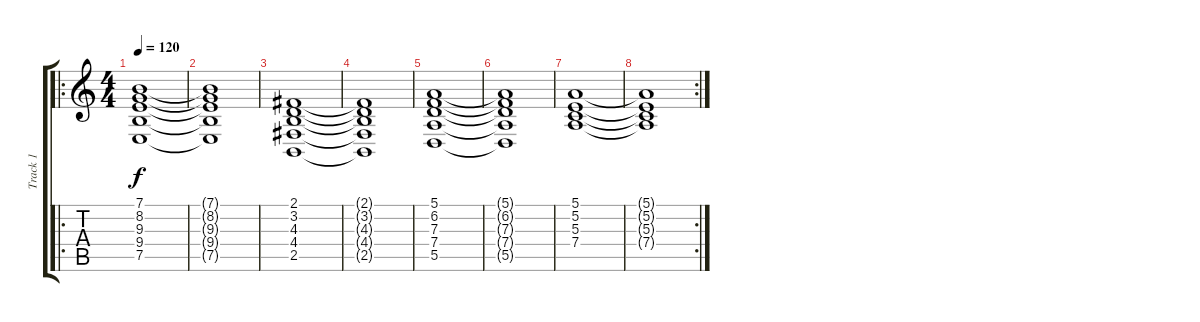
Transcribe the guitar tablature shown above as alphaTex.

\track ("Track 1" "Track 1") {instrument stringensemble1}
\staff {score tabs}
\tuning (E4 B3 G3 D3 A2 E2) {hide}
\ro
\ts (4 4)
\tempo 120
\clef g2
\ks c
(7.1 8.2 9.3 9.4 7.5).1{dy f volume 13} |
(7.1{t} 8.2{t} 9.3{t} 9.4{t} 7.5{t}).1 |
(2.1 3.2 4.3 4.4 2.5).1 |
(2.1{t} 3.2{t} 4.3{t} 4.4{t} 2.5{t}).1 |
(5.1 6.2 7.3 7.4 5.5).1 |
(5.1{t} 6.2{t} 7.3{t} 7.4{t} 5.5{t}).1 |
(5.1 5.2 5.3 7.4).1 |
\rc 2
(5.1{t} 5.2{t} 5.3{t} 7.4{t}).1
